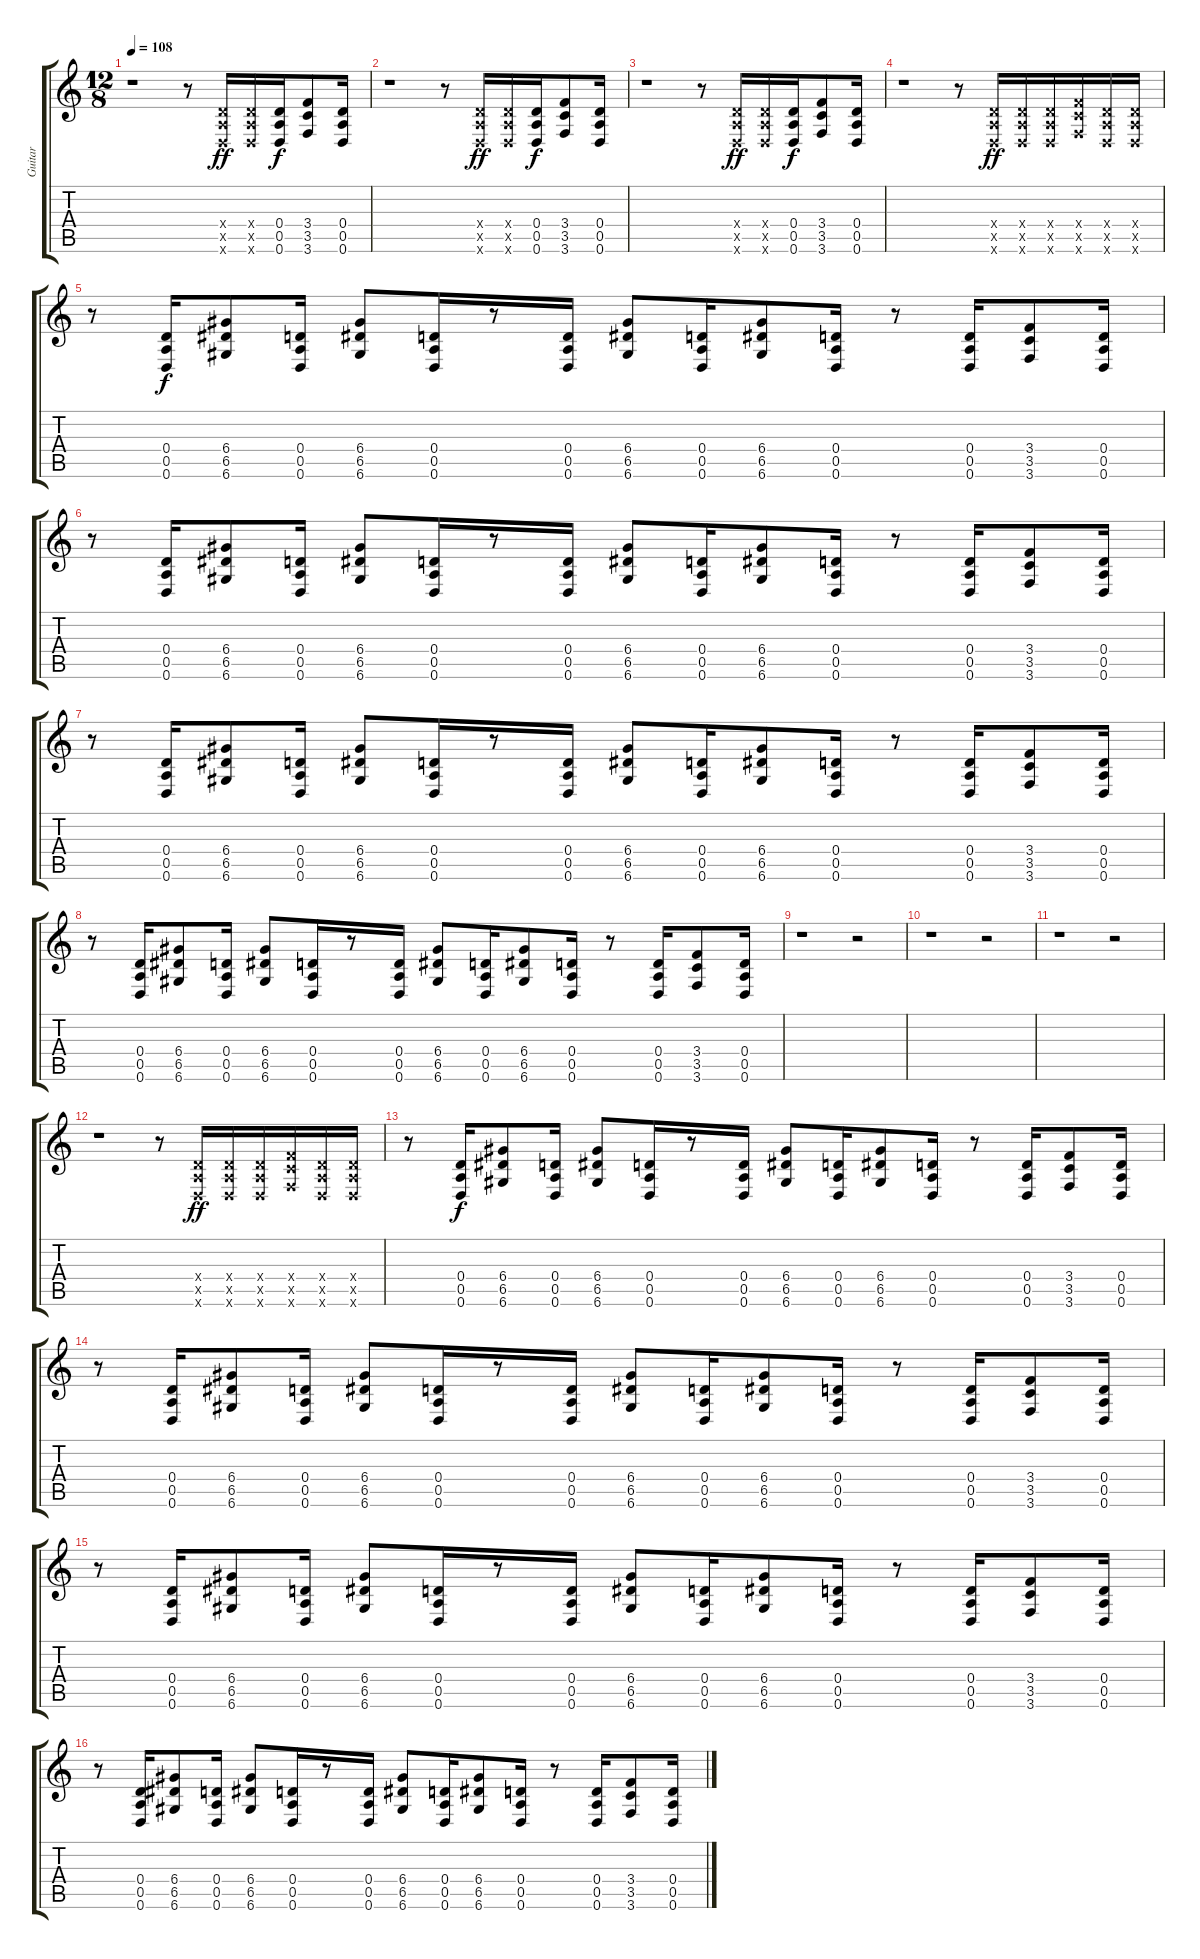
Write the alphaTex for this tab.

\track ("Guitar" "Guitar") {instrument overdrivenguitar}
\staff {score tabs}
\tuning (E4 B3 G3 D3 A2 D2) {hide}
\ts (12 8)
\tempo 108
\clef g2
\ks c
r.1{dy f} r.8 (0.4{x} 0.5{x} 0.6{x}).16{dy ff} (0.4{x} 0.5{x} 0.6{x}).16 (0.4 0.5 0.6).16{dy f} (3.4 3.5 3.6).8 (0.4 0.5 0.6).16 |
r.1 r.8 (0.4{x} 0.5{x} 0.6{x}).16{dy ff} (0.4{x} 0.5{x} 0.6{x}).16 (0.4 0.5 0.6).16{dy f} (3.4 3.5 3.6).8 (0.4 0.5 0.6).16 |
r.1 r.8 (0.4{x} 0.5{x} 0.6{x}).16{dy ff} (0.4{x} 0.5{x} 0.6{x}).16 (0.4 0.5 0.6).16{dy f} (3.4 3.5 3.6).8 (0.4 0.5 0.6).16 |
r.1 r.8 (0.4{x} 0.5{x} 0.6{x}).16{dy ff} (0.4{x} 0.5{x} 0.6{x}).16 (0.4{x} 0.5{x} 0.6{x}).16 (3.4{x} 3.5{x} 3.6{x}).16 (0.4{x} 0.5{x} 0.6{x}).16 (0.4{x} 0.5{x} 0.6{x}).16 |
r.8 (0.4 0.5 0.6).16{dy f} (6.4 6.5 6.6).8 (0.4 0.5 0.6).16 (6.4 6.5 6.6).8 (0.4 0.5 0.6).16 r.8 (0.4 0.5 0.6).16 (6.4 6.5 6.6).8 (0.4 0.5 0.6).16 (6.4 6.5 6.6).8 (0.4 0.5 0.6).16 r.8 (0.4 0.5 0.6).16 (3.4 3.5 3.6).8 (0.4 0.5 0.6).16 |
r.8 (0.4 0.5 0.6).16 (6.4 6.5 6.6).8 (0.4 0.5 0.6).16 (6.4 6.5 6.6).8 (0.4 0.5 0.6).16 r.8 (0.4 0.5 0.6).16 (6.4 6.5 6.6).8 (0.4 0.5 0.6).16 (6.4 6.5 6.6).8 (0.4 0.5 0.6).16 r.8 (0.4 0.5 0.6).16 (3.4 3.5 3.6).8 (0.4 0.5 0.6).16 |
r.8 (0.4 0.5 0.6).16 (6.4 6.5 6.6).8 (0.4 0.5 0.6).16 (6.4 6.5 6.6).8 (0.4 0.5 0.6).16 r.8 (0.4 0.5 0.6).16 (6.4 6.5 6.6).8 (0.4 0.5 0.6).16 (6.4 6.5 6.6).8 (0.4 0.5 0.6).16 r.8 (0.4 0.5 0.6).16 (3.4 3.5 3.6).8 (0.4 0.5 0.6).16 |
r.8 (0.4 0.5 0.6).16 (6.4 6.5 6.6).8 (0.4 0.5 0.6).16 (6.4 6.5 6.6).8 (0.4 0.5 0.6).16 r.8 (0.4 0.5 0.6).16 (6.4 6.5 6.6).8 (0.4 0.5 0.6).16 (6.4 6.5 6.6).8 (0.4 0.5 0.6).16 r.8 (0.4 0.5 0.6).16 (3.4 3.5 3.6).8 (0.4 0.5 0.6).16 |
r.1 r.2 |
r.1 r.2 |
r.1 r.2 |
r.1 r.8 (0.4{x} 0.5{x} 0.6{x}).16{dy ff} (0.4{x} 0.5{x} 0.6{x}).16 (0.4{x} 0.5{x} 0.6{x}).16 (3.4{x} 3.5{x} 3.6{x}).16 (0.4{x} 0.5{x} 0.6{x}).16 (0.4{x} 0.5{x} 0.6{x}).16 |
r.8 (0.4 0.5 0.6).16{dy f} (6.4 6.5 6.6).8 (0.4 0.5 0.6).16 (6.4 6.5 6.6).8 (0.4 0.5 0.6).16 r.8 (0.4 0.5 0.6).16 (6.4 6.5 6.6).8 (0.4 0.5 0.6).16 (6.4 6.5 6.6).8 (0.4 0.5 0.6).16 r.8 (0.4 0.5 0.6).16 (3.4 3.5 3.6).8 (0.4 0.5 0.6).16 |
r.8 (0.4 0.5 0.6).16 (6.4 6.5 6.6).8 (0.4 0.5 0.6).16 (6.4 6.5 6.6).8 (0.4 0.5 0.6).16 r.8 (0.4 0.5 0.6).16 (6.4 6.5 6.6).8 (0.4 0.5 0.6).16 (6.4 6.5 6.6).8 (0.4 0.5 0.6).16 r.8 (0.4 0.5 0.6).16 (3.4 3.5 3.6).8 (0.4 0.5 0.6).16 |
r.8 (0.4 0.5 0.6).16 (6.4 6.5 6.6).8 (0.4 0.5 0.6).16 (6.4 6.5 6.6).8 (0.4 0.5 0.6).16 r.8 (0.4 0.5 0.6).16 (6.4 6.5 6.6).8 (0.4 0.5 0.6).16 (6.4 6.5 6.6).8 (0.4 0.5 0.6).16 r.8 (0.4 0.5 0.6).16 (3.4 3.5 3.6).8 (0.4 0.5 0.6).16 |
r.8 (0.4 0.5 0.6).16 (6.4 6.5 6.6).8 (0.4 0.5 0.6).16 (6.4 6.5 6.6).8 (0.4 0.5 0.6).16 r.8 (0.4 0.5 0.6).16 (6.4 6.5 6.6).8 (0.4 0.5 0.6).16 (6.4 6.5 6.6).8 (0.4 0.5 0.6).16 r.8 (0.4 0.5 0.6).16 (3.4 3.5 3.6).8 (0.4 0.5 0.6).16
